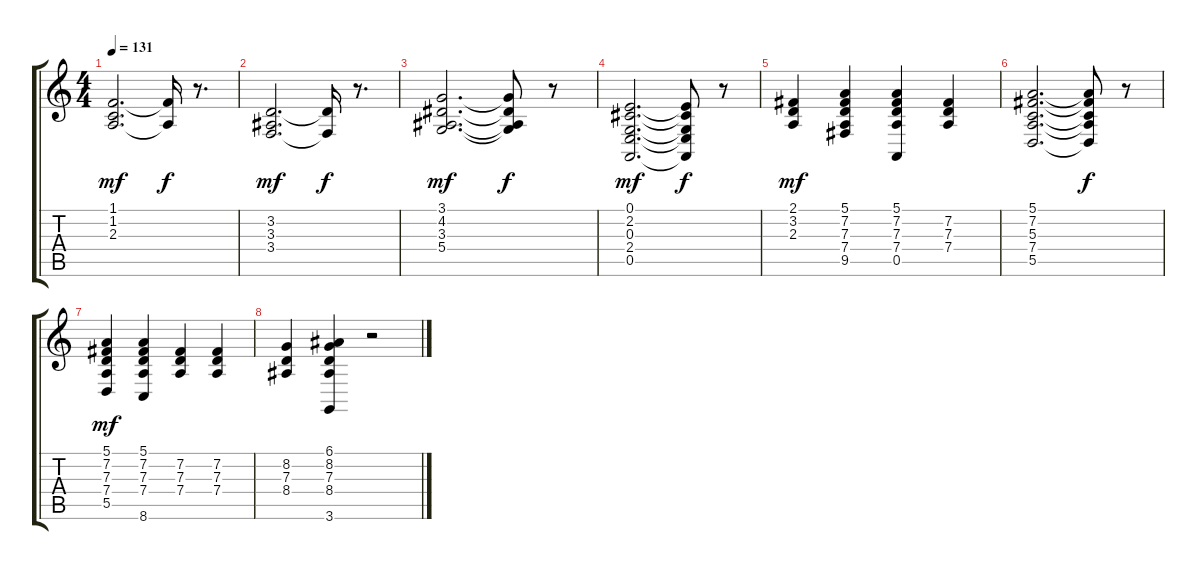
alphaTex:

\track "" {instrument electricpiano1}
\staff {score tabs}
\tuning (E4 B3 G3 D3 A2 E2) {hide}
\ts (4 4)
\tempo 131
\clef g2
\ks c
(1.1 1.2 2.3).2{d dy mf} (1.1{t} 2.3{t}).16{dy f} r.8{d} |
(3.2 3.3 3.4).2{d dy mf} (3.2{t} 3.4{t}).16{dy f} r.8{d} |
(3.1 4.2 3.3 5.4).2{d dy mf} (3.1{t} 4.2{t} 3.3{t} 5.4{t}).8{dy f} r.8 |
(0.1 2.2 0.3 2.4 0.5).2{d dy mf} (0.1{t} 2.2{t} 0.3{t} 2.4{t} 0.5{t}).8{dy f} r.8 |
(2.1 3.2 2.3).4{dy mf} (5.1 7.2 7.3 7.4 9.5).4 (5.1 7.2 7.3 7.4 0.5).4 (7.2 7.3 7.4).4 |
(5.1 7.2 5.3 7.4 5.5).2{d} (5.1{t} 7.2{t} 5.3{t} 7.4{t} 5.5{t}).8{dy f} r.8 |
(5.1 7.2 7.3 7.4 5.5).4{dy mf} (5.1 7.2 7.3 7.4 8.6).4 (7.2 7.3 7.4).4 (7.2 7.3 7.4).4 |
(8.2 7.3 8.4).4 (6.1 8.2 7.3 8.4 3.6).4 r.2
